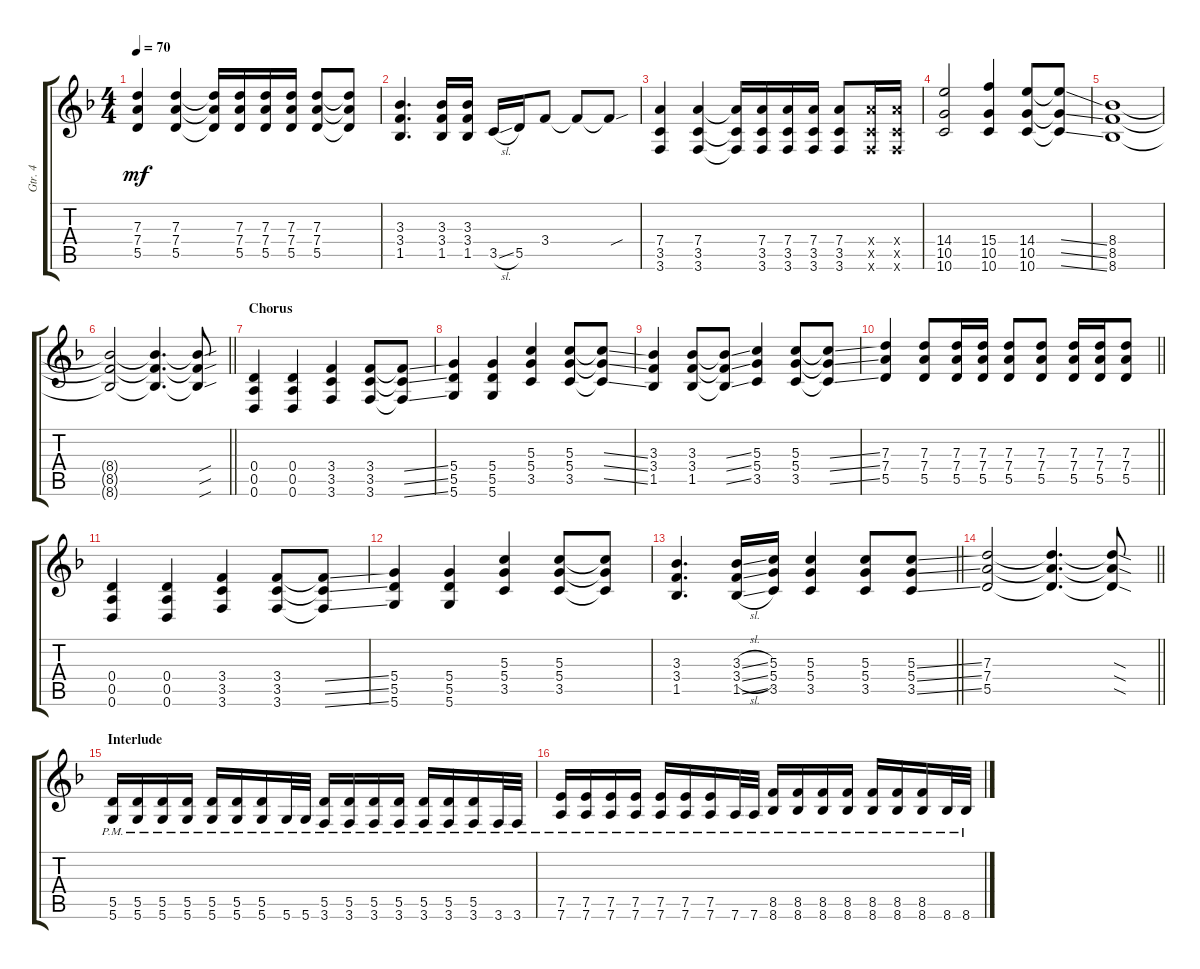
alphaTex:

\track ("Gtr. 4" "Gtr. 4") {instrument overdrivenguitar}
\staff {score tabs}
\tuning (E4 B3 G3 D3 A2 D2) {hide}
\ts (4 4)
\tempo 70
\clef g2
\ks f
(7.3 7.4 5.5).4{dy mf} (7.3 7.4 5.5).4 (7.3{t} 7.4{t} 5.5{t}).16 (7.3 7.4 5.5).16 (7.3 7.4 5.5).16 (7.3 7.4 5.5).16 (7.3 7.4 5.5).8 (7.3{t} 7.4{t} 5.5{t}).8 |
(3.3 3.4 1.5).4{d} (3.3 3.4 1.5).16 (3.3 3.4 1.5).16 3.5{sl}.16 5.5.16 3.4.8 3.4{t}.8 3.4{sou t}.8 |
(7.4 3.5 3.6).4 (7.4 3.5 3.6).4 (7.4{t} 3.5{t} 3.6{t}).16 (7.4 3.5 3.6).16 (7.4 3.5 3.6).16 (7.4 3.5 3.6).16 (7.4 3.5 3.6).8 (7.4{x} 3.5{x} 3.6{x}).16 (7.4{x} 3.5{x} 3.6{x}).16 |
(14.4 10.5 10.6).2 (15.4 10.5 10.6).4 (14.4 10.5 10.6).8 (14.4{ss t} 10.5{ss t} 10.6{ss t}).8 |
(8.4 8.5 8.6).1 |
\barLineRight lightlight
(8.4{t} 8.5{t} 8.6{t}).2 (8.4{t} 8.5{t} 8.6{t}).4{d} (8.4{sou t} 8.5{sou t} 8.6{sou t}).8 |
\section ("" "Chorus")
(0.4 0.5 0.6).4 (0.4 0.5 0.6).4 (3.4 3.5 3.6).4 (3.4 3.5 3.6).8 (3.4{ss t} 3.5{ss t} 3.6{ss t}).8 |
(5.4 5.5 5.6).4 (5.4 5.5 5.6).4 (5.3 5.4 3.5).4 (5.3 5.4 3.5).8 (5.3{ss t} 5.4{ss t} 3.5{ss t}).8 |
(3.3 3.4 1.5).4 (3.3 3.4 1.5).8 (3.3{ss t} 3.4{ss t} 1.5{ss t}).8 (5.3 5.4 3.5).4 (5.3 5.4 3.5).8 (5.3{ss t} 5.4{ss t} 3.5{ss t}).8 |
\barLineRight lightlight
(7.3 7.4 5.5).4 (7.3 7.4 5.5).8 (7.3 7.4 5.5).16 (7.3 7.4 5.5).16 (7.3 7.4 5.5).8 (7.3 7.4 5.5).8 (7.3 7.4 5.5).16 (7.3 7.4 5.5).16 (7.3 7.4 5.5).8 |
(0.4 0.5 0.6).4 (0.4 0.5 0.6).4 (3.4 3.5 3.6).4 (3.4 3.5 3.6).8 (3.4{ss t} 3.5{ss t} 3.6{ss t}).8 |
(5.4 5.5 5.6).4 (5.4 5.5 5.6).4 (5.3 5.4 3.5).4 (5.3 5.4 3.5).8 (5.3{t} 5.4{t} 3.5{t}).8 |
\barLineRight lightlight
(3.3 3.4 1.5).4{d} (3.3{sl} 3.4{sl} 1.5{sl}).16 (5.3 5.4 3.5).16 (5.3 5.4 3.5).4 (5.3 5.4 3.5).8 (5.3{ss} 5.4{ss} 3.5{ss}).8 |
\barLineRight lightlight
(7.3 7.4 5.5).2 (7.3{t} 7.4{t} 5.5{t}).4{d} (7.3{sod t} 7.4{sod t} 5.5{sod t}).8 |
\section ("" "Interlude")
(5.5{pm} 5.6{pm}).16 (5.5{pm} 5.6{pm}).16 (5.5{pm} 5.6{pm}).16 (5.5{pm} 5.6{pm}).16 (5.5{pm} 5.6{pm}).16 (5.5{pm} 5.6{pm}).16 (5.5{pm} 5.6{pm}).16 5.6{pm}.32 5.6{pm}.32 (5.5{pm} 3.6{pm}).16 (5.5{pm} 3.6{pm}).16 (5.5{pm} 3.6{pm}).16 (5.5{pm} 3.6{pm}).16 (5.5{pm} 3.6{pm}).16 (5.5{pm} 3.6{pm}).16 (5.5{pm} 3.6{pm}).16 3.6{pm}.32 3.6{pm}.32 |
(7.5{pm} 7.6{pm}).16 (7.5{pm} 7.6{pm}).16 (7.5{pm} 7.6{pm}).16 (7.5{pm} 7.6{pm}).16 (7.5{pm} 7.6{pm}).16 (7.5{pm} 7.6{pm}).16 (7.5{pm} 7.6{pm}).16 7.6{pm}.32 7.6{pm}.32 (8.5{pm} 8.6{pm}).16 (8.5{pm} 8.6{pm}).16 (8.5{pm} 8.6{pm}).16 (8.5{pm} 8.6{pm}).16 (8.5{pm} 8.6{pm}).16 (8.5{pm} 8.6{pm}).16 (8.5{pm} 8.6{pm}).16 8.6{pm}.32 8.6{pm}.32
